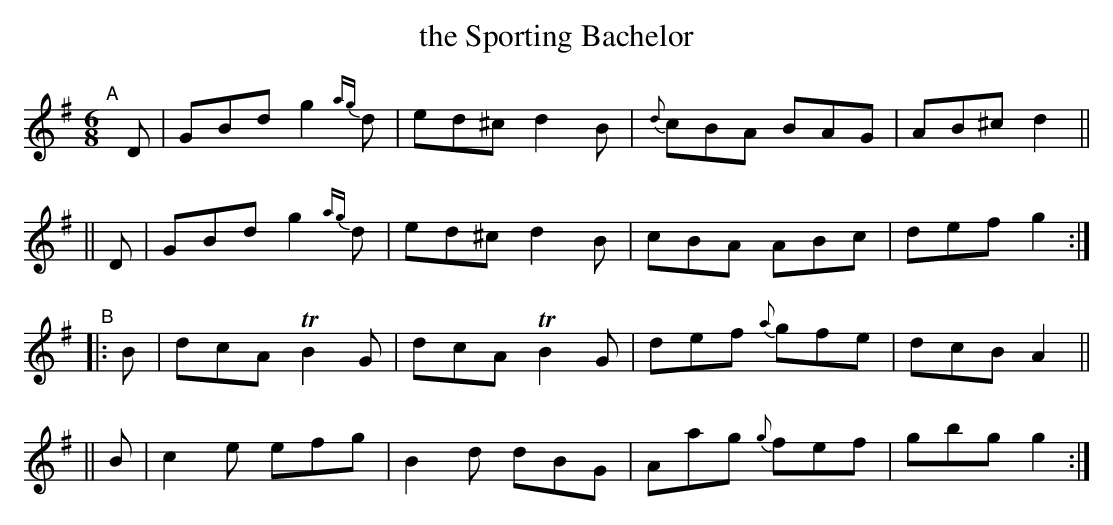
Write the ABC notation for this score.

X:1
T: the Sporting Bachelor
M: 6/8
L: 1/8
K: G
"^A"\
[|]D | GBdg2 {ag}d | ed^c d2B | {d}cBA BAG | AB^c d2 ||
|| D | GBdg2 {ag}d | ed^c d2B |    cBA ABc | def  g2 :|
"^B"\
|: B | dcA TB2G | dcA TB2G | def {a}gfe | dcB A2 ||
|| B | c2e  efg | B2d  dBG | Aag {g}fef | gbg g2 :|
